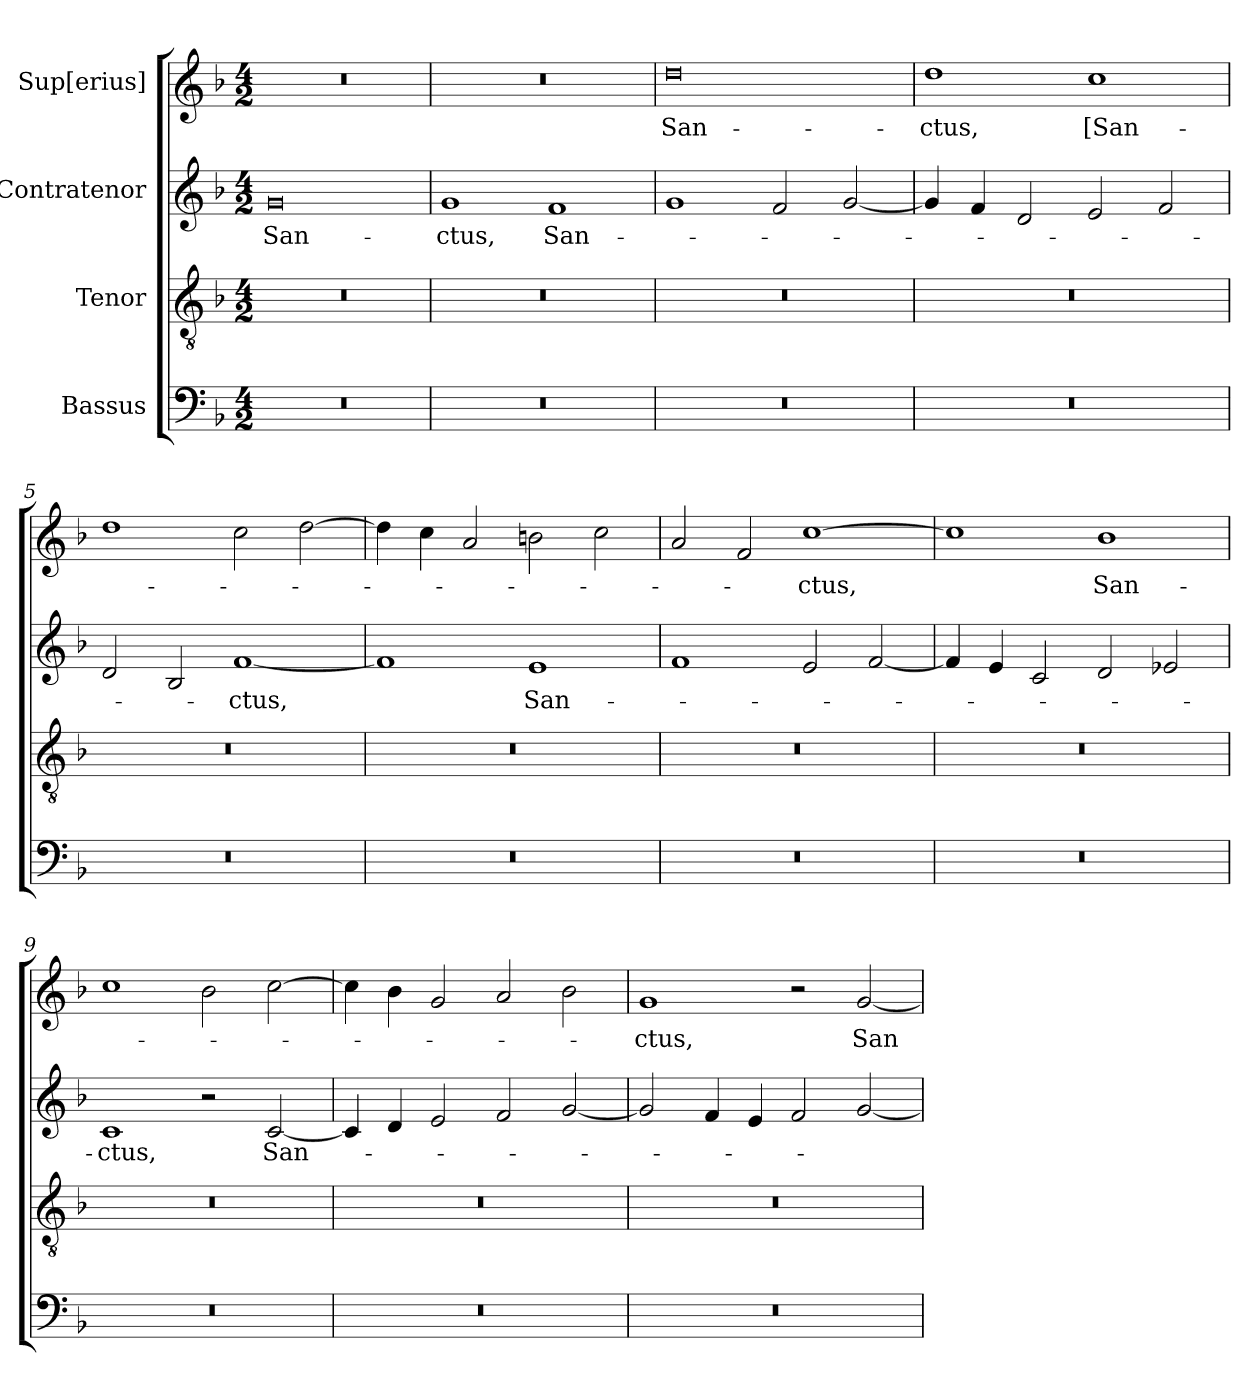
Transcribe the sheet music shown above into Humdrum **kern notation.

**kern	**kern	**kern	**text	**kern	**text
*part4	*part3	*part2	*part2	*part1	*part1
*staff4	*staff3	*staff2	*staff2	*staff1	*staff1
*I"Bassus	*I"Tenor	*I"Contratenor	*	*I"Sup[erius]	*
*clefF4	*clefGv2	*clefG2	*	*clefG2	*
*k[b-]	*k[b-]	*k[b-]	*	*k[b-]	*
*M4/2	*M4/2	*M4/2	*	*M4/2	*
=1	=1	=1	=1	=1	=1
0r	0r	0g/	San-	0r	.
=2	=2	=2	=2	=2	=2
0r	0r	1g/	-ctus,	0r	.
.	.	1f/	San-	.	.
=3	=3	=3	=3	=3	=3
0r	0r	1g/	.	0dd\	San-
.	.	2f/	.	.	.
.	.	[2g/	.	.	.
=4	=4	=4	=4	=4	=4
0r	0r	4g/]	.	1dd\	-ctus,
.	.	4f/	.	.	.
.	.	2d/	.	.	.
.	.	2e/	.	1cc\	[San-
.	.	2f/	.	.	.
=5	=5	=5	=5	=5	=5
0r	0r	2d/	.	1dd\	.
.	.	2B-/	.	.	.
.	.	[1f/	-ctus,	2cc\	.
.	.	.	.	[2dd\	.
=6	=6	=6	=6	=6	=6
0r	0r	1f/]	.	4dd\]	.
.	.	.	.	4cc\	.
.	.	.	.	2a/	.
.	.	1e/	San-	2bn\	.
.	.	.	.	2cc\	.
=7	=7	=7	=7	=7	=7
0r	0r	1f/	.	2a/	.
.	.	.	.	2f/	.
.	.	2e/	.	[1cc\	-ctus,
.	.	[2f/	.	.	.
=8	=8	=8	=8	=8	=8
0r	0r	4f/]	.	1cc\]	.
.	.	4e/	.	.	.
.	.	2c/	.	.	.
.	.	2d/	.	1b-\	San-
.	.	2e-X/	.	.	.
=9	=9	=9	=9	=9	=9
0r	0r	1c/	-ctus,	1cc\	.
.	.	2r	.	2b-\	.
.	.	[2c/	San-	[2cc\	.
=10	=10	=10	=10	=10	=10
0r	0r	4c/]	.	4cc\]	.
.	.	4d/	.	4b-\	.
.	.	2e/	.	2g/	.
.	.	2f/	.	2a/	.
.	.	[2g/	.	2b-\	.
=11	=11	=11	=11	=11	=11
0r	0r	2g/]	.	1g/	-ctus,
.	.	4f/	.	.	.
.	.	4e/	.	.	.
.	.	2f/	.	2r	.
.	.	[2g/	.	[2g/	San-
=	=	=	=	=	=
*-	*-	*-	*-	*-	*-
